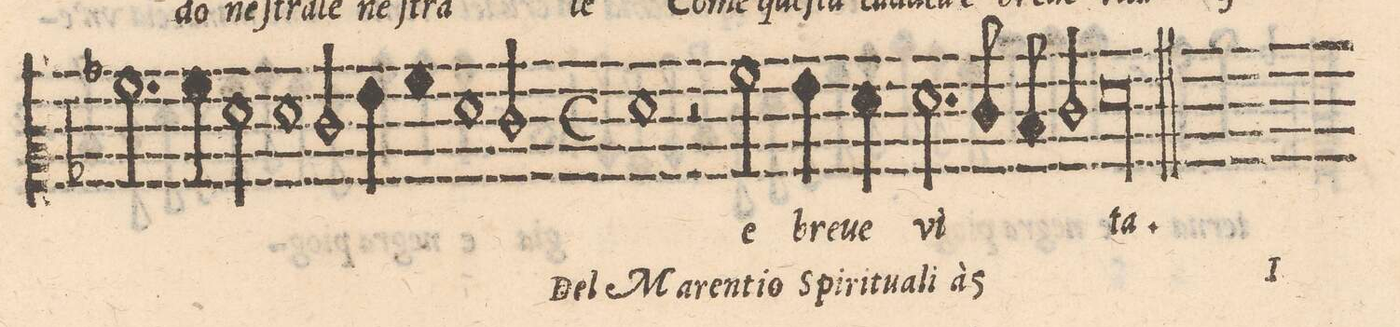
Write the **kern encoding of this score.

**kern	**text
*I"ALTO	*
*clefC2	*
*k[b-]	*
*met(C.)	*
*M3/1	*
2.a\	queſ-
4a\	-ta
2f\	ca-
1f	-du-
2e\	-ca_e
=32-	=32-
2g\	bre-
1a	-ue
1f	vi-
2e\	.
=33-	=33-
*M2/1	*
*met(C)	*
*mmet(c)	*
1f	-ta
2r	.
*	*Xij
2a\	e
=34-	=34-
4g\	bre-
4f\	-ue
2.f\	vi-
8e/	.
8d/	.
2e/	.
=35-	=35-
0fl	-ta.
==	==
*-	*-
